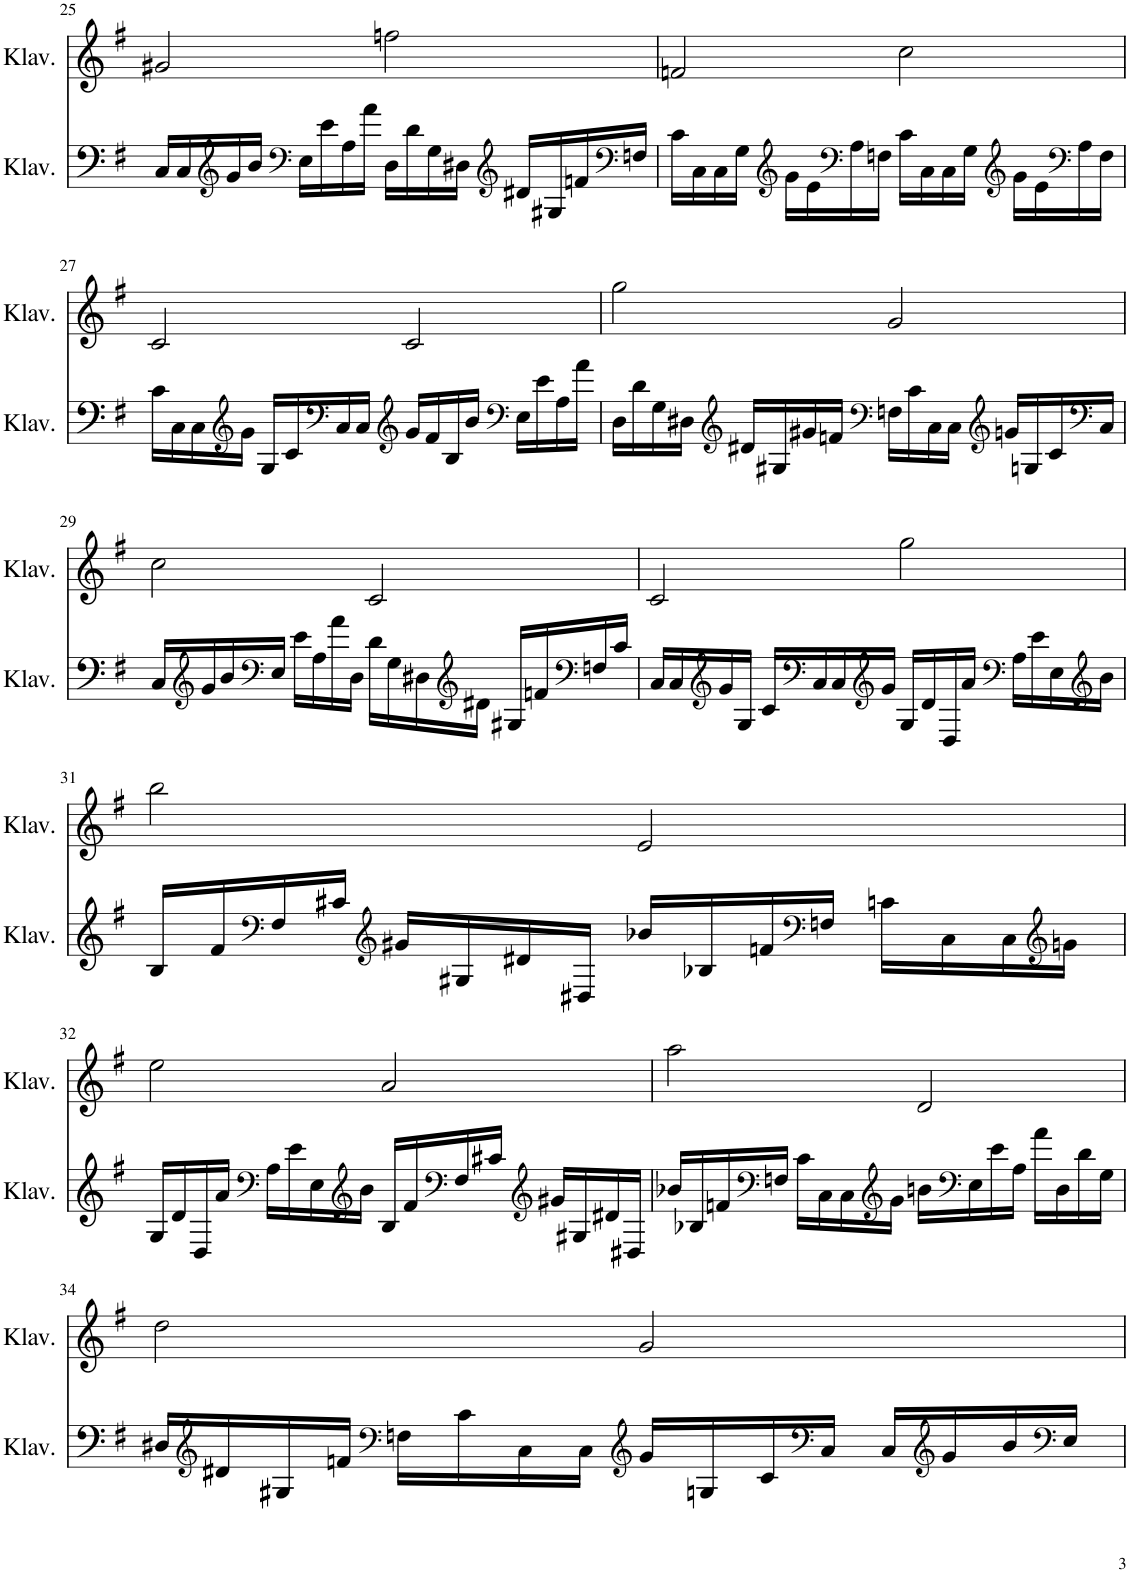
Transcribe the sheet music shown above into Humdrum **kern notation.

**kern	**kern
*part2	*part1
*staff2	*staff1
*I"Klavier	*I"Klavier
*I'Klav.	*I'Klav.
!!LO:PB:g=z
*clefF4	*clefG2
*k[f#]	*k[f#]
*M4/4	*M4/4
=25	=25
16C/LL	2g#X/
16C/	.
*clefG2	*
16g/	.
16b/JJ	.
*clefF4	*
16E\LL	.
16e\	.
16A\	.
16a\JJ	.
16D\LL	2ffn\
16d\	.
16G\	.
16D#X\JJ	.
*clefG2	*
16d#X/LL	.
16G#X/	.
16fn/	.
*clefF4	*
16Fn/JJ	.
=26	=26
16c\LL	2fn/
16C\	.
16C\	.
16G\JJ	.
*clefG2	*
16g\LL	.
16e\	.
*clefF4	*
16A\	.
16Fn\JJ	.
16c\LL	2cc\
16C\	.
16C\	.
16G\JJ	.
*clefG2	*
16g\LL	.
16e\	.
*clefF4	*
16A\	.
16F\JJ	.
!!LO:LB:g=z
=27	=27
16c\LL	2c/
16C\	.
16C\	.
*clefG2	*
16g\JJ	.
16G/LL	.
16c/	.
*clefF4	*
16C/	.
16C/JJ	.
*clefG2	*
16g/LL	2c/
16f#/	.
16B/	.
16b/JJ	.
*clefF4	*
16E\LL	.
16e\	.
16A\	.
16a\JJ	.
=28	=28
16D\LL	2gg\
16d\	.
16G\	.
16D#X\JJ	.
*clefG2	*
16d#X/LL	.
16G#X/	.
16g#X/	.
16fn/JJ	.
*clefF4	*
16Fn\LL	2g/
16c\	.
16C\	.
16C\JJ	.
*clefG2	*
16gn/LL	.
16Gn/	.
16c/	.
*clefF4	*
16C/JJ	.
!!LO:LB:g=z
=29	=29
16C/LL	2cc\
*clefG2	*
16g/	.
16b/	.
*clefF4	*
16E/JJ	.
16e\LL	.
16A\	.
16a\	.
16D\JJ	.
16d\LL	2c/
16G\	.
16D#X\	.
*clefG2	*
16d#X\JJ	.
16G#X/LL	.
16fn/	.
*clefF4	*
16Fn/	.
16c/JJ	.
=30	=30
16C/LL	2c/
16C/	.
*clefG2	*
16g/	.
16G/JJ	.
16c/LL	.
*clefF4	*
16C/	.
16C/	.
*clefG2	*
16g/JJ	.
16G/LL	2gg\
16d/	.
16D/	.
16a/JJ	.
*clefF4	*
16A\LL	.
16e\	.
16E\	.
*clefG2	*
16b\JJ	.
!!LO:LB:g=z
=31	=31
16B/LL	2bb\
16f#/	.
*clefF4	*
16F#/	.
16c#X/JJ	.
*clefG2	*
16g#X/LL	.
16G#X/	.
16d#X/	.
16D#X/JJ	.
16b-X/LL	2e/
16B-X/	.
16fn/	.
*clefF4	*
16Fn/JJ	.
16cn\LL	.
16C\	.
16C\	.
*clefG2	*
16gn\JJ	.
!!LO:LB:g=z
=32	=32
16G/LL	2ee\
16d/	.
16D/	.
16a/JJ	.
*clefF4	*
16A\LL	.
16e\	.
16E\	.
*clefG2	*
16b\JJ	.
16B/LL	2a/
16f#/	.
*clefF4	*
16F#/	.
16c#X/JJ	.
*clefG2	*
16g#X/LL	.
16G#X/	.
16d#X/	.
16D#X/JJ	.
=33	=33
16b-X/LL	2aa\
16B-X/	.
16fn/	.
*clefF4	*
16Fn/JJ	.
16c\LL	.
16C\	.
16C\	.
*clefG2	*
16g\JJ	.
16bn\LL	2d/
*clefF4	*
16E\	.
16e\	.
16A\JJ	.
16a\LL	.
16D\	.
16d\	.
16G\JJ	.
!!LO:LB:g=z
=34	=34
16D#X/LL	2dd\
*clefG2	*
16d#X/	.
16G#X/	.
16fn/JJ	.
*clefF4	*
16Fn\LL	.
16c\	.
16C\	.
16C\JJ	.
*clefG2	*
16g/LL	2g/
16Gn/	.
16c/	.
*clefF4	*
16C/JJ	.
16C/LL	.
*clefG2	*
16g/	.
16b/	.
*clefF4	*
16E/JJ	.
=	=
*-	*-
